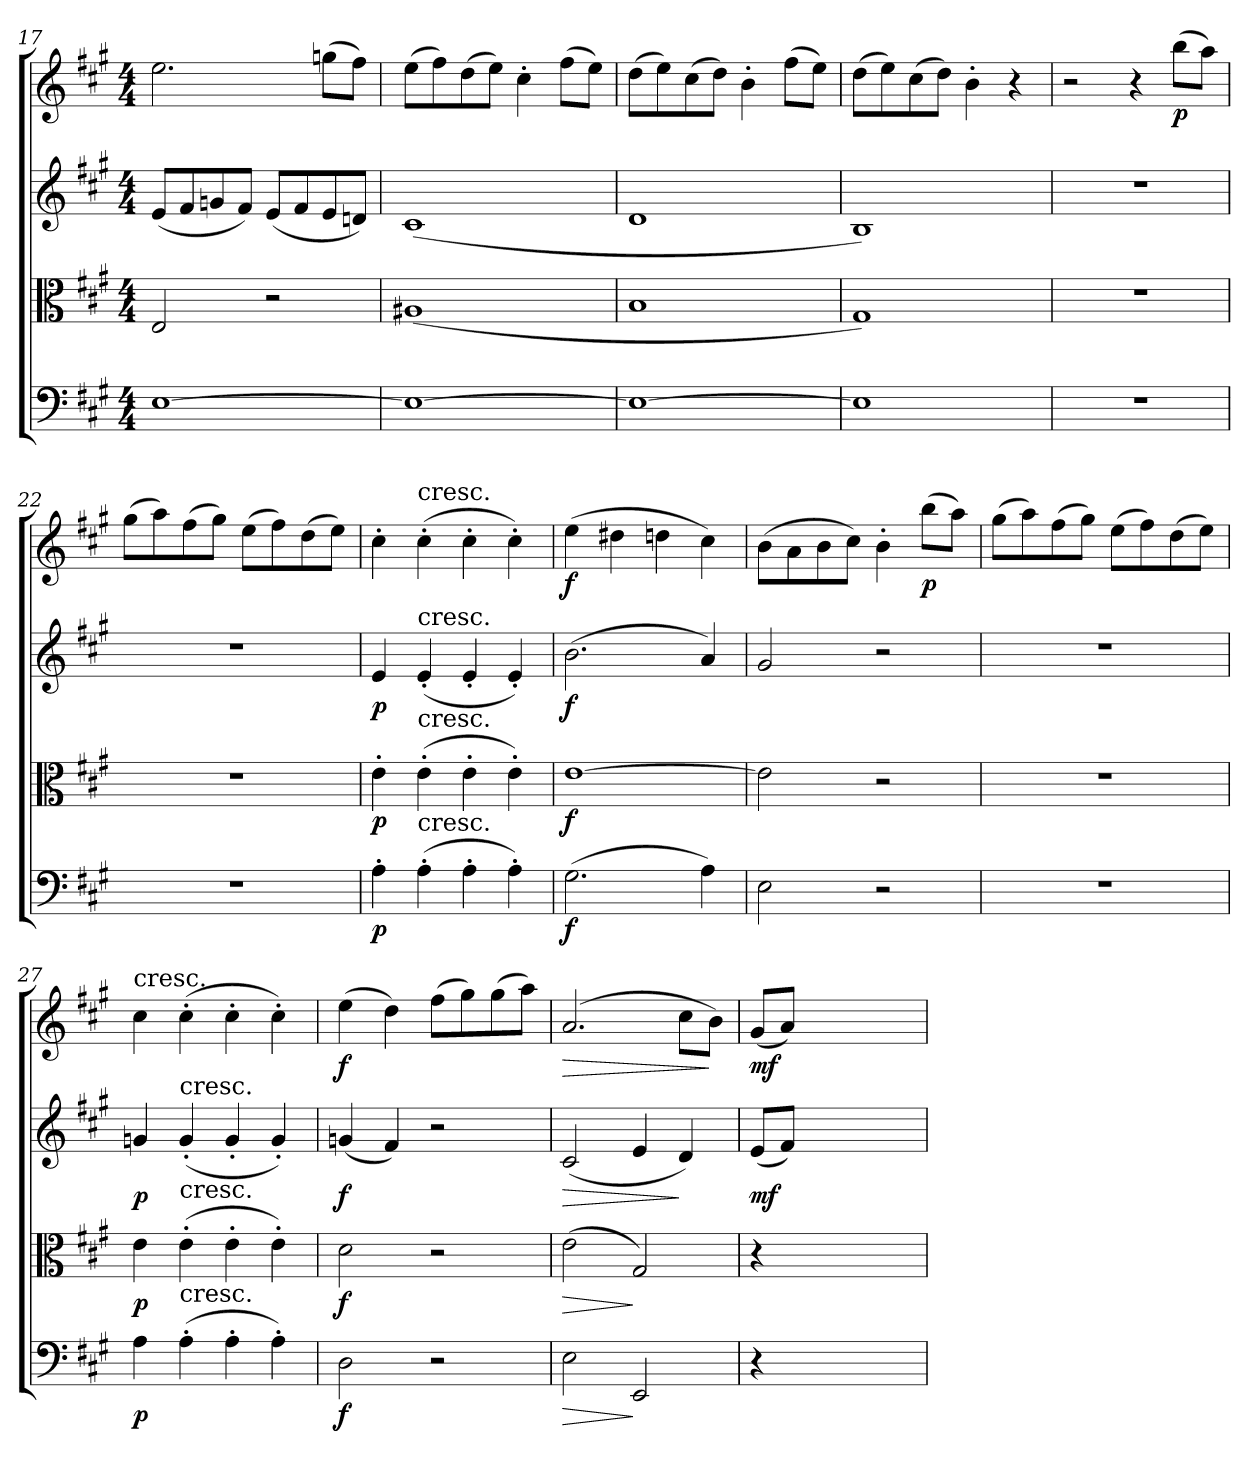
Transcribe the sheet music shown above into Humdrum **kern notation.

**kern	**dynam	**kern	**dynam	**kern	**dynam	**kern	**dynam
*part4	*part4	*part3	*part3	*part2	*part2	*part1	*part1
*staff4	*staff4	*staff3	*staff3	*staff2	*staff2	*staff1	*staff1
*clefF4	*	*clefC3	*	*clefG2	*	*clefG2	*
*k[f#c#g#]	*	*k[f#c#g#]	*	*k[f#c#g#]	*	*k[f#c#g#]	*
*A:	*	*A:	*	*A:	*	*A:	*
*M4/4	*	*M4/4	*	*M4/4	*	*M4/4	*
=17	=17	=17	=17	=17	=17	=17	=17
[1E\	.	2E/	.	(8e/L	.	2.ee\	.
.	.	.	.	8f#/	.	.	.
.	.	.	.	8gn/	.	.	.
.	.	.	.	8f#/J)	.	.	.
.	.	2r	.	(8e/L	.	.	.
.	.	.	.	8f#/	.	.	.
.	.	.	.	8e/	.	(8ggn\L	.
.	.	.	.	8dn/J)	.	8ff#\J)	.
=18	=18	=18	=18	=18	=18	=18	=18
1E\_	.	(1A#X/	.	(1c#/	.	(8ee\L	.
.	.	.	.	.	.	8ff#\)	.
.	.	.	.	.	.	(8dd\	.
.	.	.	.	.	.	8ee\J)	.
.	.	.	.	.	.	4cc#'\	.
.	.	.	.	.	.	(8ff#\L	.
.	.	.	.	.	.	8ee\J)	.
=19	=19	=19	=19	=19	=19	=19	=19
1E\_	.	1B/	.	1d/	.	(8dd\L	.
.	.	.	.	.	.	8ee\)	.
.	.	.	.	.	.	(8cc#\	.
.	.	.	.	.	.	8dd\J)	.
.	.	.	.	.	.	4b'\	.
.	.	.	.	.	.	(8ff#\L	.
.	.	.	.	.	.	8ee\J)	.
=20	=20	=20	=20	=20	=20	=20	=20
1E\]	.	1G#/)	.	1B/)	.	(8dd\L	.
.	.	.	.	.	.	8ee\)	.
.	.	.	.	.	.	(8cc#\	.
.	.	.	.	.	.	8dd\J)	.
.	.	.	.	.	.	4b'\	.
.	.	.	.	.	.	4r	.
=21	=21	=21	=21	=21	=21	=21	=21
1r	.	1r	.	1r	.	2r	.
.	.	.	.	.	.	4r	.
.	.	.	.	.	.	(8bb\L	p
.	.	.	.	.	.	8aa\J)	.
=22	=22	=22	=22	=22	=22	=22	=22
1r	.	1r	.	1r	.	(8gg#\L	.
.	.	.	.	.	.	8aa\)	.
.	.	.	.	.	.	(8ff#\	.
.	.	.	.	.	.	8gg#\J)	.
.	.	.	.	.	.	(8ee\L	.
.	.	.	.	.	.	8ff#\)	.
.	.	.	.	.	.	(8dd\	.
.	.	.	.	.	.	8ee\J)	.
=23	=23	=23	=23	=23	=23	=23	=23
4A'\	p	4e'\	p	4e/	p	4cc#'\	.
!	!	!	!	!	!	!LO:TX:t=cresc.	!
!	!	!	!	!LO:TX:t=cresc.	!	!	!
!	!	!LO:TX:t=cresc.	!	!	!	!	!
!LO:TX:t=cresc.	!	!	!	!	!	!	!
(4A'\	.	(4e'\	.	(4e'/	.	(4cc#'\	.
4A'\	.	4e'\	.	4e'/	.	4cc#'\	.
4A'\)	.	4e'\)	.	4e'/)	.	4cc#'\)	.
=24	=24	=24	=24	=24	=24	=24	=24
(2.G#\	f	[1e\	f	(2.b\	f	(4ee\	f
.	.	.	.	.	.	4dd#X\	.
.	.	.	.	.	.	4ddn\	.
4A\)	.	.	.	4a/)	.	4cc#\)	.
=25	=25	=25	=25	=25	=25	=25	=25
2E\	.	2e\]	.	2g#/	.	(8b\L	.
.	.	.	.	.	.	8a\	.
.	.	.	.	.	.	8b\	.
.	.	.	.	.	.	8cc#\J)	.
2r	.	2r	.	2r	.	4b'\	.
.	.	.	.	.	.	(8bb\L	p
.	.	.	.	.	.	8aa\J)	.
=26	=26	=26	=26	=26	=26	=26	=26
1r	.	1r	.	1r	.	(8gg#\L	.
.	.	.	.	.	.	8aa\)	.
.	.	.	.	.	.	(8ff#\	.
.	.	.	.	.	.	8gg#\J)	.
.	.	.	.	.	.	(8ee\L	.
.	.	.	.	.	.	8ff#\)	.
.	.	.	.	.	.	(8dd\	.
.	.	.	.	.	.	8ee\J)	.
=27	=27	=27	=27	=27	=27	=27	=27
!	!	!	!	!	!	!LO:TX:t=cresc.	!
4A\	p	4e\	p	4gn/	p	4cc#\	.
!	!	!	!	!LO:TX:t=cresc.	!	!	!
!	!	!LO:TX:t=cresc.	!	!	!	!	!
!LO:TX:t=cresc.	!	!	!	!	!	!	!
(4A'\	.	(4e'\	.	(4g'/	.	(4cc#'\	.
4A'\	.	4e'\	.	4g'/	.	4cc#'\	.
4A'\)	.	4e'\)	.	4g'/)	.	4cc#'\)	.
=28	=28	=28	=28	=28	=28	=28	=28
2D\	f	2d\	f	(4gn/	f	(4ee\	f
.	.	.	.	4f#/)	.	4dd\)	.
2r	.	2r	.	2r	.	(8ff#\L	.
.	.	.	.	.	.	8gg#\)	.
.	.	.	.	.	.	(8gg#\	.
.	.	.	.	.	.	8aa\J)	.
=29	=29	=29	=29	=29	=29	=29	=29
!	!LO:HP:b	!	!LO:HP:b	!	!LO:HP:b	!	!LO:HP:b
2E\	>	(2e\	>	(2c#/	>	(2.a/	>
2EE/	]	2G#/)	]	4e/	.	.	.
.	.	.	.	4d/)	]	8cc#\L	.
.	.	.	.	.	.	8b\J)	]
=30a	=30a	=30a	=30a	=30a	=30a	=30a	=30a
4r	.	4r	.	(8e/L	mf	(8g#/L	mf
.	.	.	.	8f#/J)	.	8a/J)	.
2ryy	.	2ryy	.	2ryy	.	2ryy	.
4ryy	.	4ryy	.	4ryy	.	4ryy	.
=	=	=	=	=	=	=	=
*-	*-	*-	*-	*-	*-	*-	*-
